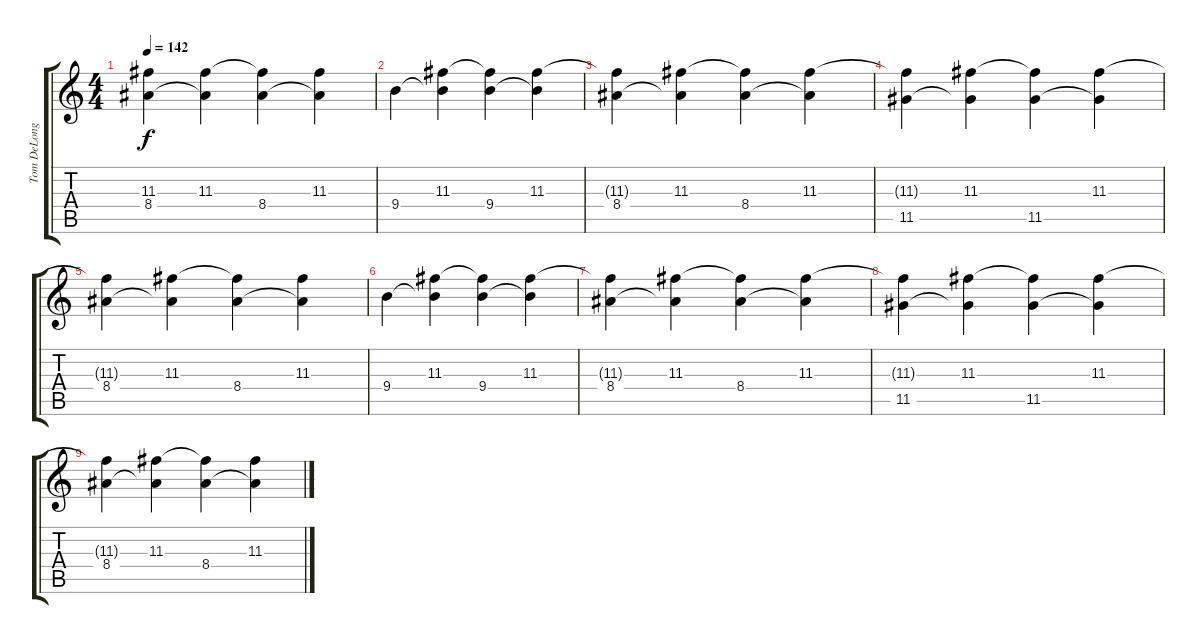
\track ("Tom DeLonge" "Tom DeLong") {instrument electricguitarclean}
\staff {score tabs}
\tuning (E4 B3 G3 D3 A2 E2) {hide}
\ts (4 4)
\tempo 142
\clef g2
\ks c
(11.3{t} 8.4).4{dy f} (11.3 8.4{t}).4 (11.3{t} 8.4).4 (11.3 8.4{t}).4 |
9.4.4 (11.3 9.4{t}).4 (11.3{t} 9.4).4 (11.3 9.4{t}).4 |
(11.3{t} 8.4).4 (11.3 8.4{t}).4 (11.3{t} 8.4).4 (11.3 8.4{t}).4 |
(11.3{t} 11.5).4 (11.3 11.5{t}).4 (11.3{t} 11.5).4 (11.3 11.5{t}).4 |
(11.3{t} 8.4).4 (11.3 8.4{t}).4 (11.3{t} 8.4).4 (11.3 8.4{t}).4 |
9.4.4 (11.3 9.4{t}).4 (11.3{t} 9.4).4 (11.3 9.4{t}).4 |
(11.3{t} 8.4).4 (11.3 8.4{t}).4 (11.3{t} 8.4).4 (11.3 8.4{t}).4 |
(11.3{t} 11.5).4 (11.3 11.5{t}).4 (11.3{t} 11.5).4 (11.3 11.5{t}).4 |
(11.3{t} 8.4).4 (11.3 8.4{t}).4 (11.3{t} 8.4).4 (11.3 8.4{t}).4
